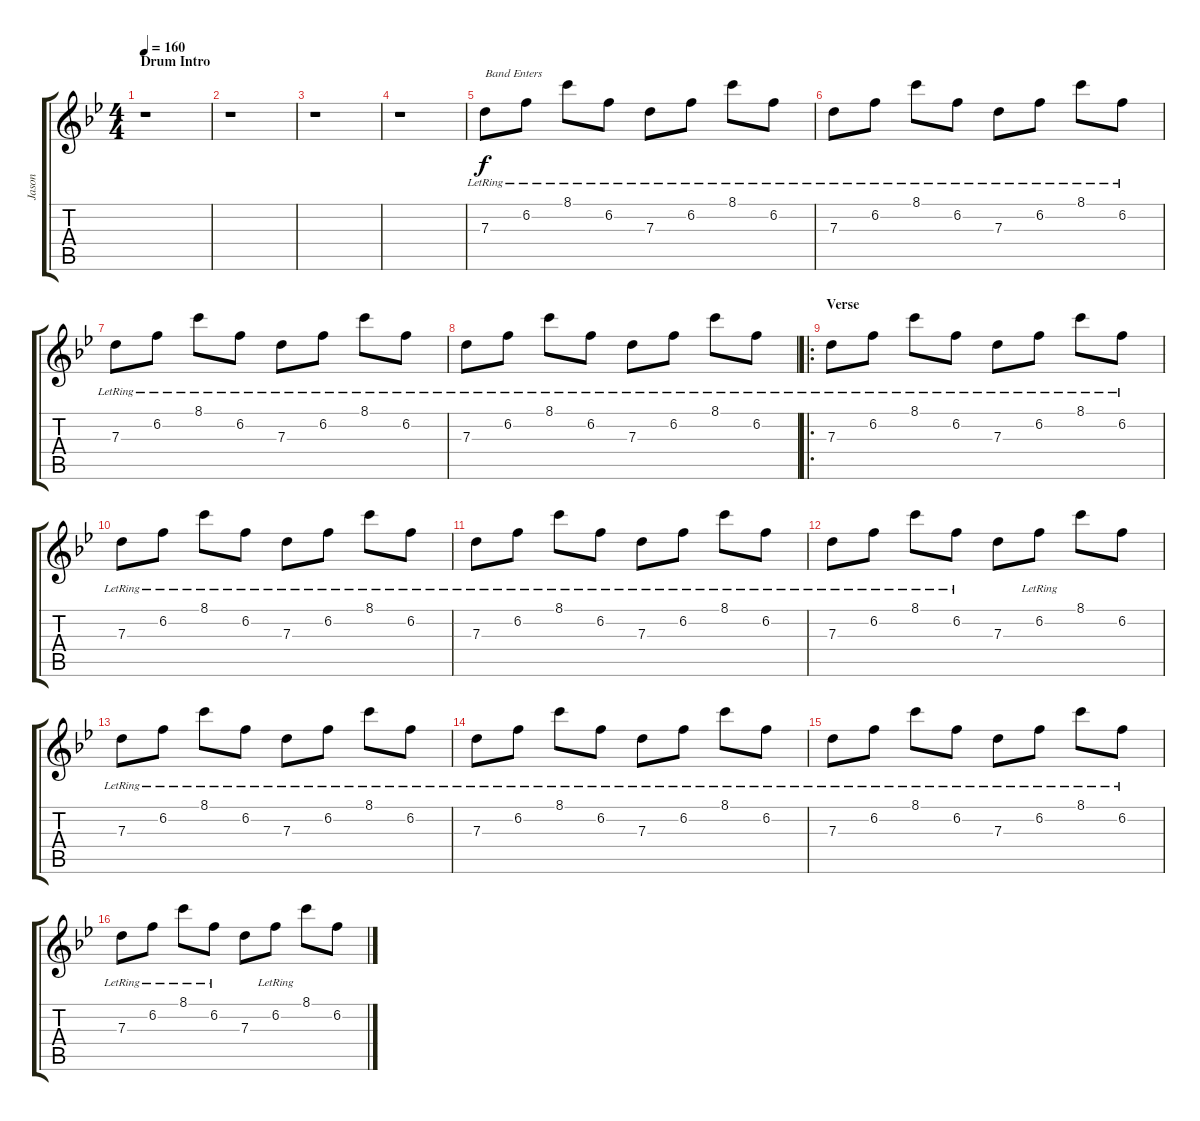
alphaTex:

\track ("Jason" "Jason") {instrument electricguitarclean}
\staff {score tabs}
\tuning (E4 B3 G3 D3 A2 E2) {hide}
\ts (4 4)
\section ("" "Drum Intro")
\tempo 160
\clef g2
\ks bb
r.1{dy f instrument electricguitarclean} |
r.1 |
r.1 |
r.1 |
7.3{lr}.8{txt "Band Enters"} 6.2{lr}.8 8.1{lr}.8 6.2{lr}.8 7.3{lr}.8 6.2{lr}.8 8.1{lr}.8 6.2{lr}.8 |
7.3{lr}.8 6.2{lr}.8 8.1{lr}.8 6.2{lr}.8 7.3{lr}.8 6.2{lr}.8 8.1{lr}.8 6.2{lr}.8 |
7.3{lr}.8 6.2{lr}.8 8.1{lr}.8 6.2{lr}.8 7.3{lr}.8 6.2{lr}.8 8.1{lr}.8 6.2{lr}.8 |
7.3{lr}.8 6.2{lr}.8 8.1{lr}.8 6.2{lr}.8 7.3{lr}.8 6.2{lr}.8 8.1{lr}.8 6.2{lr}.8 |
\ro
\section ("" "Verse")
7.3{lr}.8{volume 16 instrument electricguitarclean} 6.2{lr}.8 8.1{lr}.8 6.2{lr}.8 7.3{lr}.8 6.2{lr}.8 8.1{lr}.8 6.2{lr}.8 |
7.3{lr}.8 6.2{lr}.8 8.1{lr}.8 6.2{lr}.8 7.3{lr}.8 6.2{lr}.8 8.1{lr}.8 6.2{lr}.8 |
7.3{lr}.8 6.2{lr}.8 8.1{lr}.8 6.2{lr}.8 7.3{lr}.8 6.2{lr}.8 8.1{lr}.8 6.2{lr}.8 |
7.3{lr}.8 6.2{lr}.8 8.1{lr}.8 6.2{lr}.8 7.3.8 6.2{lr}.8 8.1.8 6.2.8 |
7.3{lr}.8 6.2{lr}.8 8.1{lr}.8 6.2{lr}.8 7.3{lr}.8 6.2{lr}.8 8.1{lr}.8 6.2{lr}.8 |
7.3{lr}.8 6.2{lr}.8 8.1{lr}.8 6.2{lr}.8 7.3{lr}.8 6.2{lr}.8 8.1{lr}.8 6.2{lr}.8 |
7.3{lr}.8 6.2{lr}.8 8.1{lr}.8 6.2{lr}.8 7.3{lr}.8 6.2{lr}.8 8.1{lr}.8 6.2{lr}.8 |
7.3{lr}.8 6.2{lr}.8 8.1{lr}.8 6.2{lr}.8 7.3.8 6.2{lr}.8 8.1.8 6.2.8
